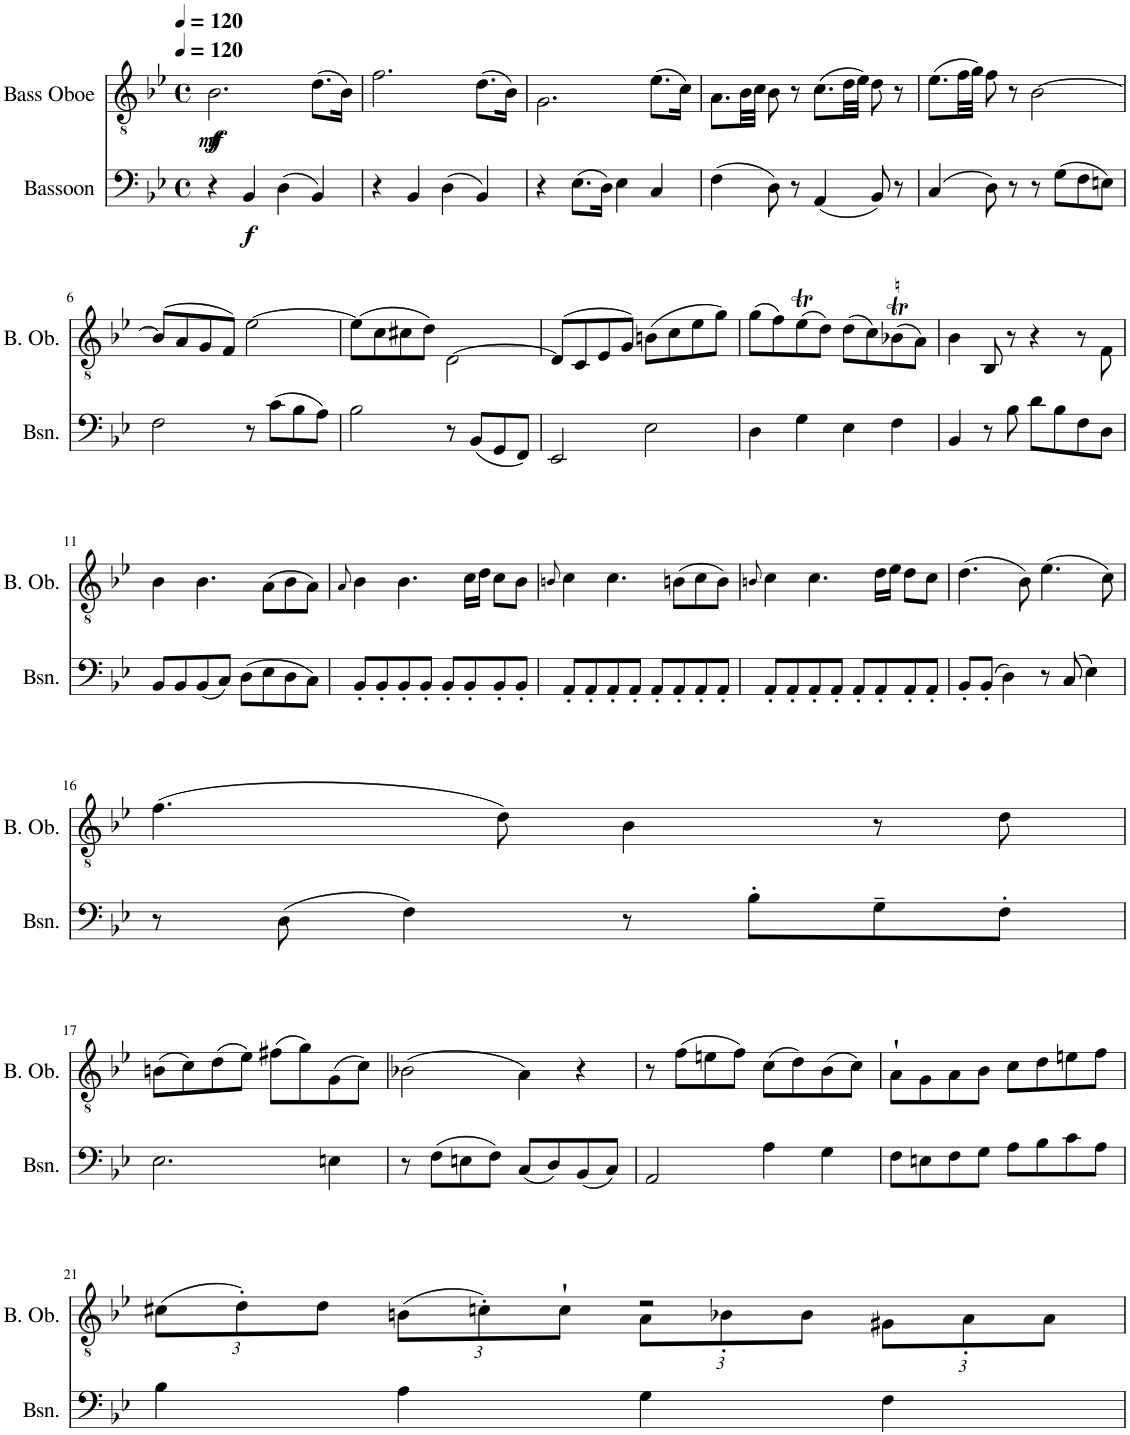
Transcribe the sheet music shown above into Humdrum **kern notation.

**kern	**dynam	**kern	**dynam
*part2	*part2	*part1	*part1
*staff2	*staff2	*staff1	*staff1
*I"Bassoon	*	*I"Bass Oboe	*
*I'Bsn.	*	*I'B. Ob.	*
*clefF4	*	*clefGv2	*
*k[b-e-]	*	*k[b-e-]	*
*M4/4	*	*M4/4	*
*met(c)	*	*met(c)	*
*MM120	*	*MM120	*
=1	=1	=1	=1
!	!	!	!LO:DY:b
!	!	!	!LO:DY:n=1:b
4r	.	2.B-\	mf f
!	!LO:DY:b	!	!
4BB-/	f	.	.
(>4D\	.	.	.
4BB-/)	.	(>8.d\L	.
.	.	16B-\Jk)	.
=2	=2	=2	=2
4r	.	2.f\	.
4BB-/	.	.	.
(>4D\	.	.	.
4BB-/)	.	(>8.d\L	.
.	.	16B-\Jk)	.
=3	=3	=3	=3
4r	.	2.G\	.
(>8.E-\L	.	.	.
16D\Jk)	.	.	.
4E-\	.	.	.
4C/	.	(>8.e-\L	.
.	.	16c\Jk)	.
=4	=4	=4	=4
(>4F\	.	8.A\L	.
.	.	32B-\LL	.
.	.	32c\JJJ	.
8D\)	.	8B-\	.
8r	.	8r	.
(<4AA/	.	(>8.c\L	.
.	.	32d\LL	.
.	.	32e-\JJJ)	.
8BB-/)	.	8d\	.
8r	.	8r	.
=5	=5	=5	=5
(>4C/	.	(>8.e-\L	.
.	.	32f\LL	.
.	.	32g\JJJ)	.
8D\)	.	8f\	.
8r	.	8r	.
8r	.	[2B-\	.
(>8G\L	.	.	.
8F\	.	.	.
8En\J)	.	.	.
!!LO:LB:g=z
=6	=6	=6	=6
2F\	.	(>8B-/L]	.
.	.	8A/	.
.	.	8G/	.
.	.	8F/J)	.
8r	.	[>2e-\	.
(>8c\L	.	.	.
8B-\	.	.	.
8A\J)	.	.	.
=7	=7	=7	=7
2B-\	.	(>8e-\L]	.
.	.	8c\	.
.	.	8c#X\	.
.	.	8d\J)	.
8r	.	[2D\	.
(<8BB-/L	.	.	.
8GG/	.	.	.
8FF/J)	.	.	.
=8	=8	=8	=8
2EE-/	.	(>8D/L]	.
.	.	8C/	.
.	.	8E-/	.
.	.	8G/J)	.
2E-\	.	(>8Bn\L	.
.	.	8c\	.
.	.	8e-\	.
.	.	8g\J)	.
=9	=9	=9	=9
4D\	.	(>8g\L	.
.	.	8f\)	.
4G\	.	(>8e-T\	.
.	.	8d\J)	.
4E-\	.	(>8d\L	.
.	.	8c\)	.
4F\	.	(>8B-XT\	.
.	.	8A\J)	.
=10	=10	=10	=10
4BB-/	.	4B-\	.
8r	.	8BB-/	.
8B-\	.	8r	.
8d\L	.	4r	.
8B-\	.	.	.
8F\	.	8r	.
8D\J	.	8F\	.
!!LO:LB:g=z
=11	=11	=11	=11
8BB-/L	.	4B-\	.
8BB-/	.	.	.
(<8BB-/	.	4.B-\	.
8C/J)	.	.	.
(>8D\L	.	.	.
8E-\	.	(>8A\L	.
8D\	.	8B-\	.
8C\J)	.	8A\J)	.
=12	=12	=12	=12
.	.	8qA/	.
8BB-'/L	.	4B-\	.
8BB-'/	.	.	.
8BB-'/	.	4.B-\	.
8BB-'/J	.	.	.
8BB-'/L	.	.	.
8BB-'/	.	16c\LL	.
.	.	16d\JJ	.
8BB-'/	.	8c\L	.
8BB-'/J	.	8B-\J	.
=13	=13	=13	=13
.	.	8qBn/	.
8AA'/L	.	4c\	.
8AA'/	.	.	.
8AA'/	.	4.c\	.
8AA'/J	.	.	.
8AA'/L	.	.	.
8AA'/	.	(>8Bn\L	.
8AA'/	.	8c\	.
8AA'/J	.	8B\J)	.
=14	=14	=14	=14
.	.	8qBn/	.
8AA'/L	.	4c\	.
8AA'/	.	.	.
8AA'/	.	4.c\	.
8AA'/J	.	.	.
8AA'/L	.	.	.
8AA'/	.	16d\LL	.
.	.	16e-\JJ	.
8AA'/	.	8d\L	.
8AA'/J	.	8c\J	.
=15	=15	=15	=15
8BB-'/L	.	(>4.d\	.
(>8BB-'/J	.	.	.
4D\)	.	.	.
.	.	8B-\)	.
8r	.	(>4.e-\	.
(>8C/	.	.	.
4E-\)	.	.	.
.	.	8c\)	.
!!LO:LB:g=z
=16	=16	=16	=16
8r	.	(>4.f\	.
(>8D\	.	.	.
4F\)	.	.	.
.	.	8d\)	.
8r	.	4B-\	.
8B-'\L	.	.	.
8G~\	.	8r	.
8F'\J	.	8d\	.
!!LO:LB:g=z
=17	=17	=17	=17
2.E-\	.	(>8Bn\L	.
.	.	8c\)	.
.	.	(>8d\	.
.	.	8e-\J)	.
.	.	(>8f#X\L	.
.	.	8g\)	.
4En\	.	(>8G\	.
.	.	8c\J)	.
=18	=18	=18	=18
8r	.	(>2B-X\	.
(>8F\L	.	.	.
8En\	.	.	.
8F\J)	.	.	.
(<8C/L	.	4A\)	.
8D/)	.	.	.
(<8BB-/	.	4r	.
8C/J)	.	.	.
=19	=19	=19	=19
2AA/	.	8r	.
.	.	(>8f\L	.
.	.	8en\	.
.	.	8f\J)	.
4A\	.	(>8c\L	.
.	.	8d\)	.
4G\	.	(>8B-\	.
.	.	8c\J)	.
=20	=20	=20	=20
8F\L	.	8A`\L	.
8En\	.	8G\	.
8F\	.	8A\	.
8G\J	.	8B-\J	.
8A\L	.	8c\L	.
8B-\	.	8d\	.
8c\	.	8en\	.
8A\J	.	8f\J	.
!!LO:LB:g=z
=21	=21	=21	=21
*	*	*Xbrackettup	*
*	*	*^	*
4B-\	.	(>12c#X\L	2ryy	.
.	.	12d'\)	.	.
.	.	12d\J	.	.
4A\	.	(>12Bn\L	.	.
.	.	12cn'\)	.	.
.	.	12c`\J	.	.
4G\	.	2r	12A\L	.
.	.	.	12B-X'\	.
.	.	.	12B-\J	.
4F\	.	.	12G#X\L	.
.	.	.	12A'\	.
.	.	.	12A\J	.
*	*	*v	*v	*
=	=	=	=
*-	*-	*-	*-
